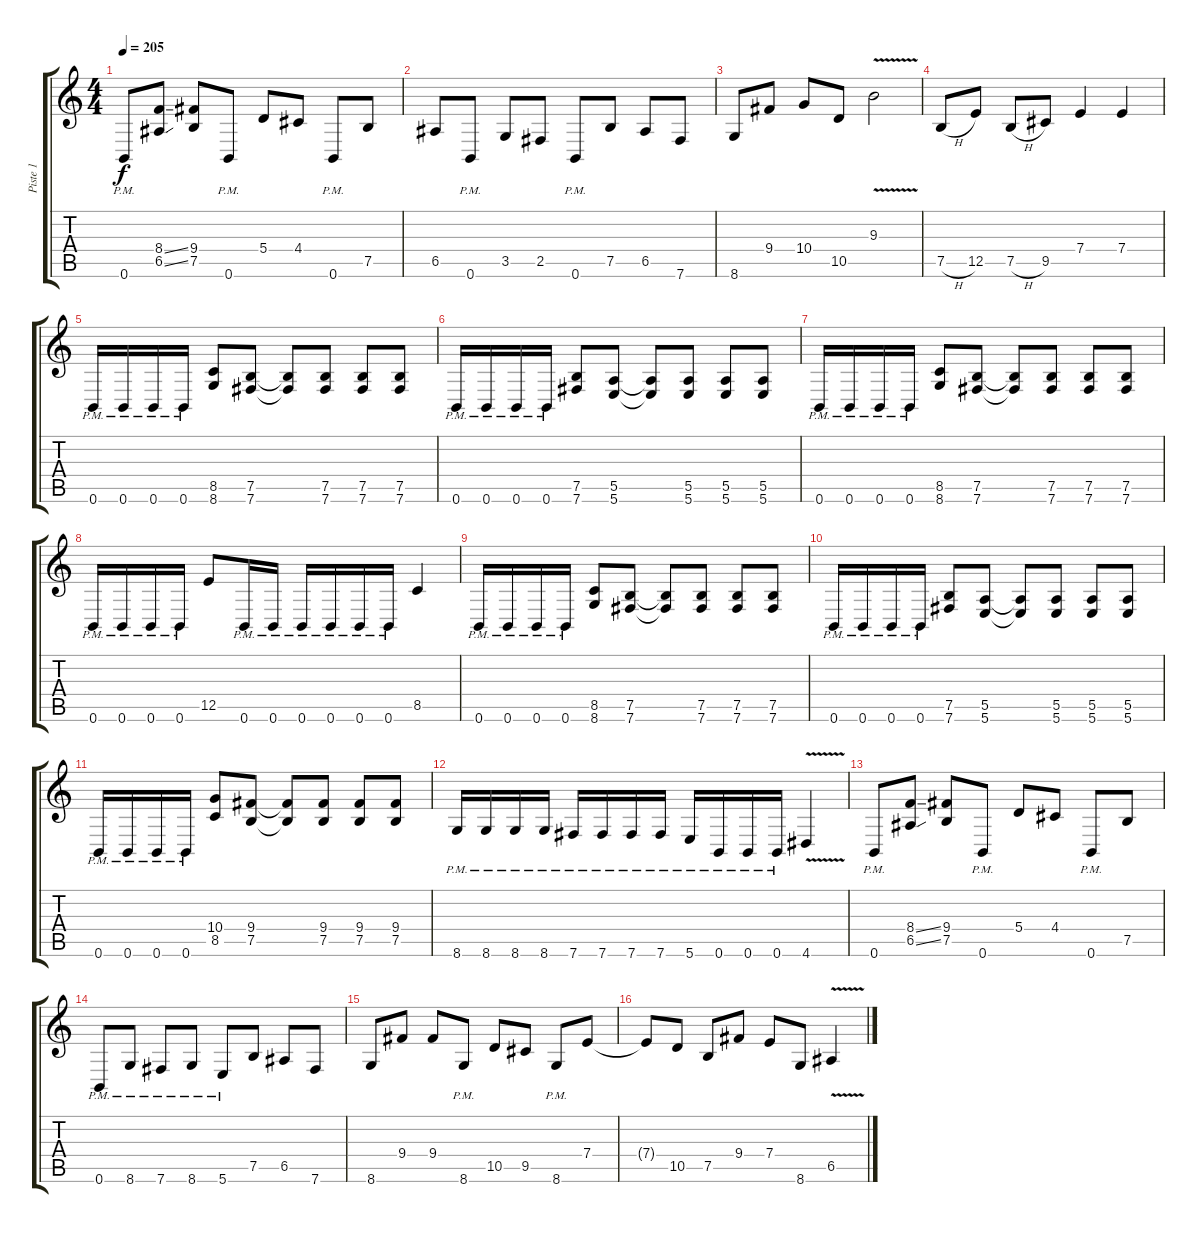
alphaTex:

\track ("Piste 1" "Piste 1") {instrument distortionguitar}
\staff {score tabs}
\tuning (B3 Gb3 D3 A2 E2 B1) {hide}
\ts (4 4)
\tempo 205
\clef g2
\ks c
0.6{pm}.8{dy f} (8.4{ss} 6.5{ss}).8 (9.4 7.5).8 0.6{pm}.8 5.4.8 4.4.8 0.6{pm}.8 7.5.8 |
6.5.8 0.6{pm}.8 3.5.8 2.5.8 0.6{pm}.8 7.5.8 6.5.8 7.6.8 |
8.6.8 9.4.8 10.4.8 10.5.8 9.3{v}.2 |
7.5{h}.8 12.5.8 7.5{h}.8 9.5.8 7.4.4 7.4.4 |
0.6{pm}.16 0.6{pm}.16 0.6{pm}.16 0.6{pm}.16 (8.5 8.6).8 (7.5 7.6).8 (7.5{t} 7.6{t}).8 (7.5 7.6).8 (7.5 7.6).8 (7.5 7.6).8 |
0.6{pm}.16 0.6{pm}.16 0.6{pm}.16 0.6{pm}.16 (7.5 7.6).8 (5.5 5.6).8 (5.5{t} 5.6{t}).8 (5.5 5.6).8 (5.5 5.6).8 (5.5 5.6).8 |
0.6{pm}.16 0.6{pm}.16 0.6{pm}.16 0.6{pm}.16 (8.5 8.6).8 (7.5 7.6).8 (7.5{t} 7.6{t}).8 (7.5 7.6).8 (7.5 7.6).8 (7.5 7.6).8 |
0.6{pm}.16 0.6{pm}.16 0.6{pm}.16 0.6{pm}.16 12.5.8 0.6{pm}.16 0.6{pm}.16 0.6{pm}.16 0.6{pm}.16 0.6{pm}.16 0.6{pm}.16 8.5.4 |
0.6{pm}.16 0.6{pm}.16 0.6{pm}.16 0.6{pm}.16 (8.5 8.6).8 (7.5 7.6).8 (7.5{t} 7.6{t}).8 (7.5 7.6).8 (7.5 7.6).8 (7.5 7.6).8 |
0.6{pm}.16 0.6{pm}.16 0.6{pm}.16 0.6{pm}.16 (7.5 7.6).8 (5.5 5.6).8 (5.5{t} 5.6{t}).8 (5.5 5.6).8 (5.5 5.6).8 (5.5 5.6).8 |
0.6{pm}.16 0.6{pm}.16 0.6{pm}.16 0.6{pm}.16 (10.4 8.5).8 (9.4 7.5).8 (9.4{t} 7.5{t}).8 (9.4 7.5).8 (9.4 7.5).8 (9.4 7.5).8 |
8.6{pm}.16 8.6{pm}.16 8.6{pm}.16 8.6{pm}.16 7.6{pm}.16 7.6{pm}.16 7.6{pm}.16 7.6{pm}.16 5.6{pm}.16 0.6{pm}.16 0.6{pm}.16 0.6{pm}.16 4.6{v}.4 |
0.6{pm}.8 (8.4{ss} 6.5{ss}).8 (9.4 7.5).8 0.6{pm}.8 5.4.8 4.4.8 0.6{pm}.8 7.5.8 |
0.6{pm}.8 8.6{pm}.8 7.6{pm}.8 8.6{pm}.8 5.6{pm}.8 7.5.8 6.5.8 7.6.8 |
8.6.8 9.4.8 9.4.8 8.6{pm}.8 10.5.8 9.5.8 8.6{pm}.8 7.4.8 |
7.4{t}.8 10.5.8 7.5.8 9.4.8 7.4.8 8.6.8 6.5{v}.4
